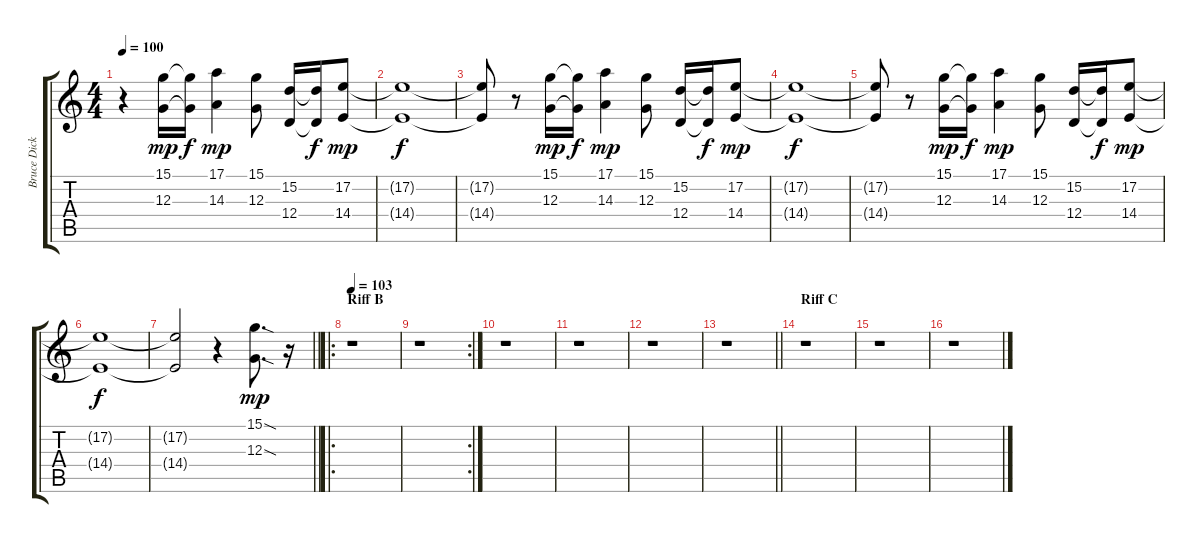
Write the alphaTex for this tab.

\track ("Bruce Dickinson" "Bruce Dick") {instrument lead2sawtooth}
\staff {score tabs}
\tuning (E4 B3 G3 D3 A2 E2) {hide}
\ts (4 4)
\tempo 100
\clef g2
\ks c
r.4{dy f} (15.1 12.3).16{dy mp} (15.1{t} 12.3{t}).16{dy f} (17.1 14.3).4{dy mp} (15.1 12.3).8 (15.2 12.4).16 (15.2{t} 12.4{t}).16{dy f} (17.2 14.4).8{dy mp} |
(17.2{t} 14.4{t}).1{dy f} |
(17.2{t} 14.4{t}).8 r.8 (15.1 12.3).16{dy mp} (15.1{t} 12.3{t}).16{dy f} (17.1 14.3).4{dy mp} (15.1 12.3).8 (15.2 12.4).16 (15.2{t} 12.4{t}).16{dy f} (17.2 14.4).8{dy mp} |
(17.2{t} 14.4{t}).1{dy f} |
(17.2{t} 14.4{t}).8 r.8 (15.1 12.3).16{dy mp} (15.1{t} 12.3{t}).16{dy f} (17.1 14.3).4{dy mp} (15.1 12.3).8 (15.2 12.4).16 (15.2{t} 12.4{t}).16{dy f} (17.2 14.4).8{dy mp} |
(17.2{t} 14.4{t}).1{dy f} |
\barLineRight lightlight
(17.2{t} 14.4{t}).2 r.4 (15.1{sod} 12.3{sod}).8{d dy mp} r.16 |
\ro
\section ("" "Riff B")
\tempo 103
r.1 |
\rc 2
r.1 |
r.1 |
r.1 |
r.1 |
\barLineRight lightlight
r.1 |
\section ("" "Riff C")
r.1 |
r.1 |
r.1
